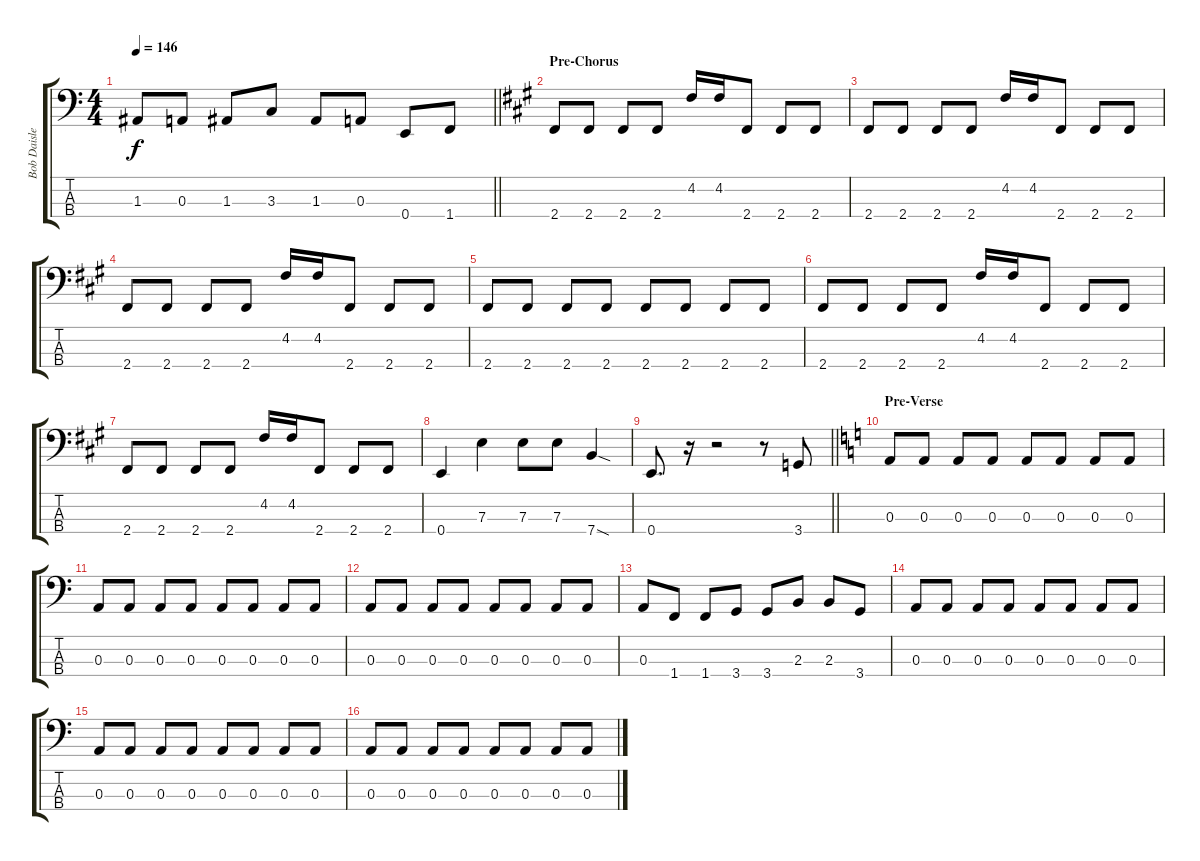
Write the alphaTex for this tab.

\track ("Bob Daisley Bass Guitar" "Bob Daisle") {instrument electricbassfinger}
\staff {score tabs}
\tuning (G2 D2 A1 E1) {hide}
\ts (4 4)
\tempo 146
\clef f4
\barLineRight lightlight
\ks c
1.3.8{dy f} 0.3.8 1.3.8 3.3.8 1.3.8 0.3.8 0.4.8 1.4.8 |
\section ("" "Pre-Chorus")
\ks f#minor
2.4.8 2.4.8 2.4.8 2.4.8 4.2.16 4.2.16 2.4.8 2.4.8 2.4.8 |
2.4.8 2.4.8 2.4.8 2.4.8 4.2.16 4.2.16 2.4.8 2.4.8 2.4.8 |
2.4.8 2.4.8 2.4.8 2.4.8 4.2.16 4.2.16 2.4.8 2.4.8 2.4.8 |
2.4.8 2.4.8 2.4.8 2.4.8 2.4.8 2.4.8 2.4.8 2.4.8 |
2.4.8 2.4.8 2.4.8 2.4.8 4.2.16 4.2.16 2.4.8 2.4.8 2.4.8 |
2.4.8 2.4.8 2.4.8 2.4.8 4.2.16 4.2.16 2.4.8 2.4.8 2.4.8 |
0.4.4 7.3.4 7.3.8 7.3.8 7.4{sod}.4 |
\barLineRight lightlight
0.4.8{d} r.16 r.2 r.8 3.4.8 |
\section ("" "Pre-Verse")
\ks aminor
0.3.8 0.3.8 0.3.8 0.3.8 0.3.8 0.3.8 0.3.8 0.3.8 |
0.3.8 0.3.8 0.3.8 0.3.8 0.3.8 0.3.8 0.3.8 0.3.8 |
0.3.8 0.3.8 0.3.8 0.3.8 0.3.8 0.3.8 0.3.8 0.3.8 |
0.3.8 1.4.8 1.4.8 3.4.8 3.4.8 2.3.8 2.3.8 3.4.8 |
0.3.8 0.3.8 0.3.8 0.3.8 0.3.8 0.3.8 0.3.8 0.3.8 |
0.3.8 0.3.8 0.3.8 0.3.8 0.3.8 0.3.8 0.3.8 0.3.8 |
0.3.8 0.3.8 0.3.8 0.3.8 0.3.8 0.3.8 0.3.8 0.3.8
